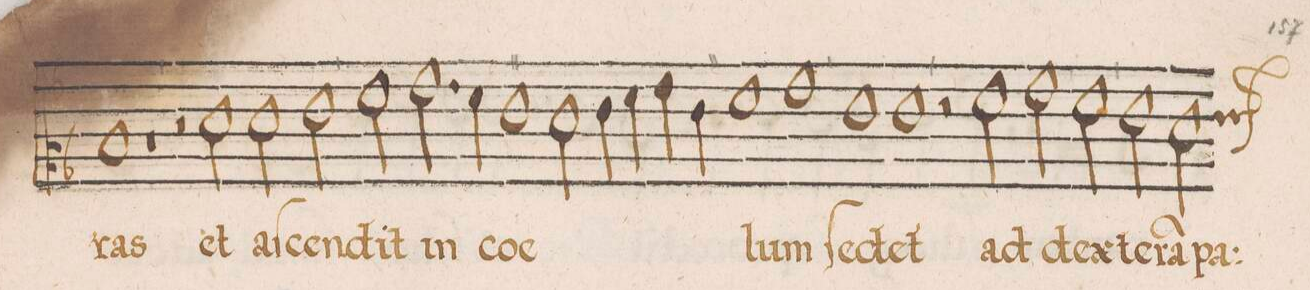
**kern	**text
*I"CANTVS	*
*clefC2	*
*k[b-]	*
*met(C|)	*
*M2/1	*
1d/	-ras
1r	.
=98	=98
2r	.
2f\	et
2f\	a-
2g\	-ſcen-
=99	=99
2a\	-dit
2.b-\	in
4a\	.
1g\	coe-
=100	=100
2f\	.
4g\	.
4a\	.
4b-\	.
4g\	.
=101	=101
1a\	-lum
1b-\	.
=102	=102
1g\	ſe-
1g\	-det
=103	=103
2r	.
2a\	ad
2b-\	dex-
2a\	-te-
=104	=104
2g\	-ra(m)
*custos:g	*
2f\	pa-
*-	*-
